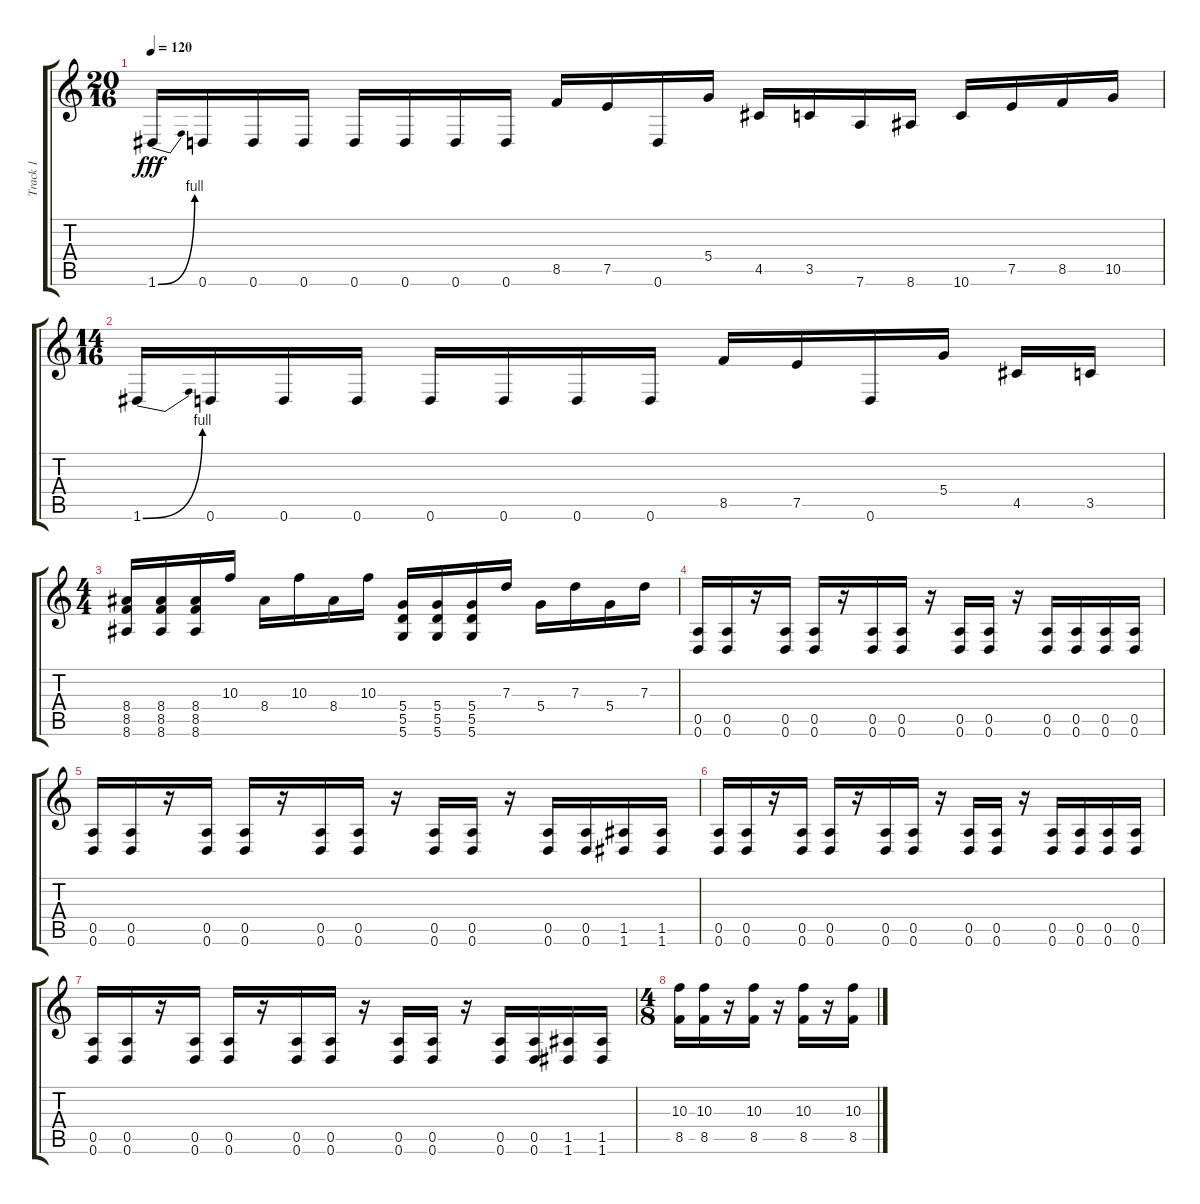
\track ("Track 1" "Track 1") {instrument acousticguitarsteel}
\staff {score tabs}
\tuning (E4 B3 G3 D3 A2 D2) {hide}
\ts (20 16)
\tempo 120
\clef g2
\ks c
1.6{be (bend 0 0 60 4)}.16{dy fff} 0.6.16 0.6.16 0.6.16 0.6.16 0.6.16 0.6.16 0.6.16 8.5.16 7.5.16 0.6.16 5.4.16 4.5.16 3.5.16 7.6.16 8.6.16 10.6.16 7.5.16 8.5.16 10.5.16 |
\ts (14 16)
1.6{be (bend 0 0 60 4)}.16 0.6.16 0.6.16 0.6.16 0.6.16 0.6.16 0.6.16 0.6.16 8.5.16 7.5.16 0.6.16 5.4.16 4.5.16 3.5.16 |
\ts (4 4)
(8.4 8.5 8.6).16 (8.4 8.5 8.6).16 (8.4 8.5 8.6).16 10.3.16 8.4.16 10.3.16 8.4.16 10.3.16 (5.4 5.5 5.6).16 (5.4 5.5 5.6).16 (5.4 5.5 5.6).16 7.3.16 5.4.16 7.3.16 5.4.16 7.3.16 |
(0.5 0.6).16 (0.5 0.6).16 r.16 (0.5 0.6).16 (0.5 0.6).16 r.16 (0.5 0.6).16 (0.5 0.6).16 r.16 (0.5 0.6).16 (0.5 0.6).16 r.16 (0.5 0.6).16 (0.5 0.6).16 (0.5 0.6).16 (0.5 0.6).16 |
(0.5 0.6).16 (0.5 0.6).16 r.16 (0.5 0.6).16 (0.5 0.6).16 r.16 (0.5 0.6).16 (0.5 0.6).16 r.16 (0.5 0.6).16 (0.5 0.6).16 r.16 (0.5 0.6).16 (0.5 0.6).16 (1.5 1.6).16 (1.5 1.6).16 |
(0.5 0.6).16 (0.5 0.6).16 r.16 (0.5 0.6).16 (0.5 0.6).16 r.16 (0.5 0.6).16 (0.5 0.6).16 r.16 (0.5 0.6).16 (0.5 0.6).16 r.16 (0.5 0.6).16 (0.5 0.6).16 (0.5 0.6).16 (0.5 0.6).16 |
(0.5 0.6).16 (0.5 0.6).16 r.16 (0.5 0.6).16 (0.5 0.6).16 r.16 (0.5 0.6).16 (0.5 0.6).16 r.16 (0.5 0.6).16 (0.5 0.6).16 r.16 (0.5 0.6).16 (0.5 0.6).16 (1.5 1.6).16 (1.5 1.6).16 |
\ts (4 8)
(10.3 8.5).16 (10.3 8.5).16 r.16 (10.3 8.5).16 r.16 (10.3 8.5).16 r.16 (10.3 8.5).16
